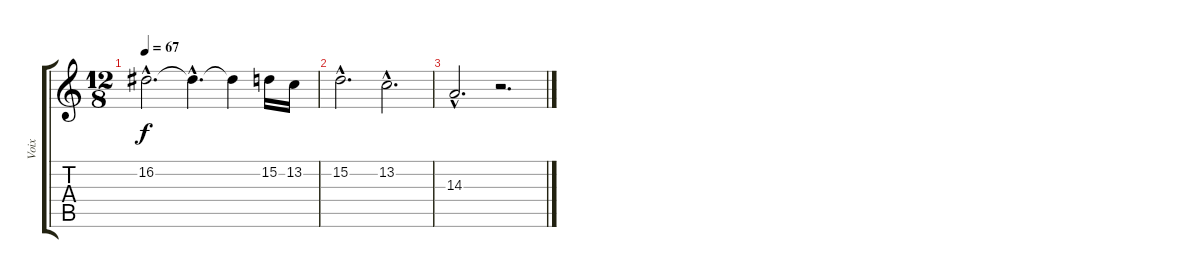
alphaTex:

\track ("Voix" "Voix") {instrument accordion}
\staff {score tabs}
\tuning (E4 B3 G3 D3 A2 E2) {hide}
\ts (12 8)
\tempo 67
\clef g2
\ks c
16.2{hac}.2{d dy f} 16.2{hac t}.4{d} 16.2{t}.4 15.2.16 13.2.16 |
15.2{hac}.2{d} 13.2{hac}.2{d} |
14.3{hac}.2{d} r.2{d}
